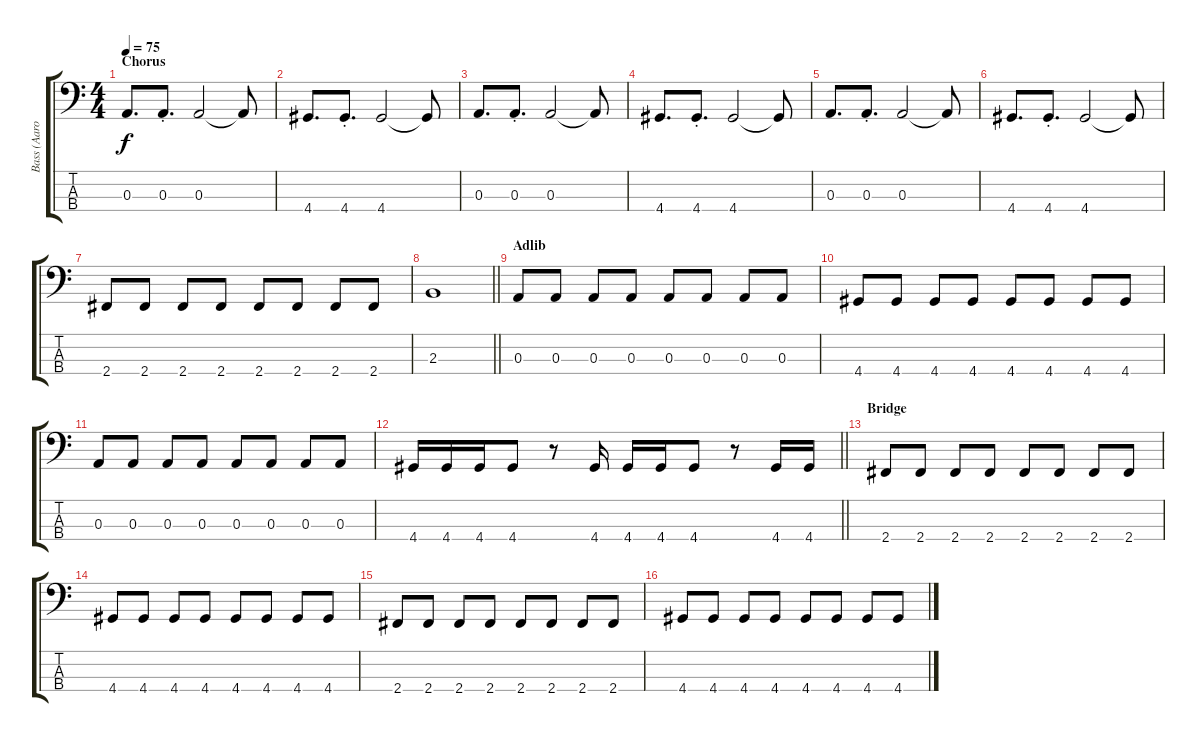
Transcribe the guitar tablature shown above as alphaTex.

\track ("Bass (Aaron)" "Bass (Aaro") {instrument electricbassfinger}
\staff {score tabs}
\tuning (G2 D2 A1 E1) {hide}
\ts (4 4)
\section ("" "Chorus")
\tempo 75
\clef f4
\ks c
0.3.8{d dy f} 0.3{st}.8{d} 0.3.2 0.3{t}.8 |
4.4.8{d} 4.4{st}.8{d} 4.4.2 4.4{t}.8 |
0.3.8{d} 0.3{st}.8{d} 0.3.2 0.3{t}.8 |
4.4.8{d} 4.4{st}.8{d} 4.4.2 4.4{t}.8 |
0.3.8{d} 0.3{st}.8{d} 0.3.2 0.3{t}.8 |
4.4.8{d} 4.4{st}.8{d} 4.4.2 4.4{t}.8 |
2.4.8 2.4.8 2.4.8 2.4.8 2.4.8 2.4.8 2.4.8 2.4.8 |
\barLineRight lightlight
2.3.1 |
\section ("" "Adlib")
0.3.8 0.3.8 0.3.8 0.3.8 0.3.8 0.3.8 0.3.8 0.3.8 |
4.4.8 4.4.8 4.4.8 4.4.8 4.4.8 4.4.8 4.4.8 4.4.8 |
0.3.8 0.3.8 0.3.8 0.3.8 0.3.8 0.3.8 0.3.8 0.3.8 |
\barLineRight lightlight
4.4.16 4.4.16 4.4.16 4.4.8 r.8 4.4.16 4.4.16 4.4.16 4.4.8 r.8 4.4.16 4.4.16 |
\section ("" "Bridge")
2.4.8 2.4.8 2.4.8 2.4.8 2.4.8 2.4.8 2.4.8 2.4.8 |
4.4.8 4.4.8 4.4.8 4.4.8 4.4.8 4.4.8 4.4.8 4.4.8 |
2.4.8 2.4.8 2.4.8 2.4.8 2.4.8 2.4.8 2.4.8 2.4.8 |
4.4.8 4.4.8 4.4.8 4.4.8 4.4.8 4.4.8 4.4.8 4.4.8
